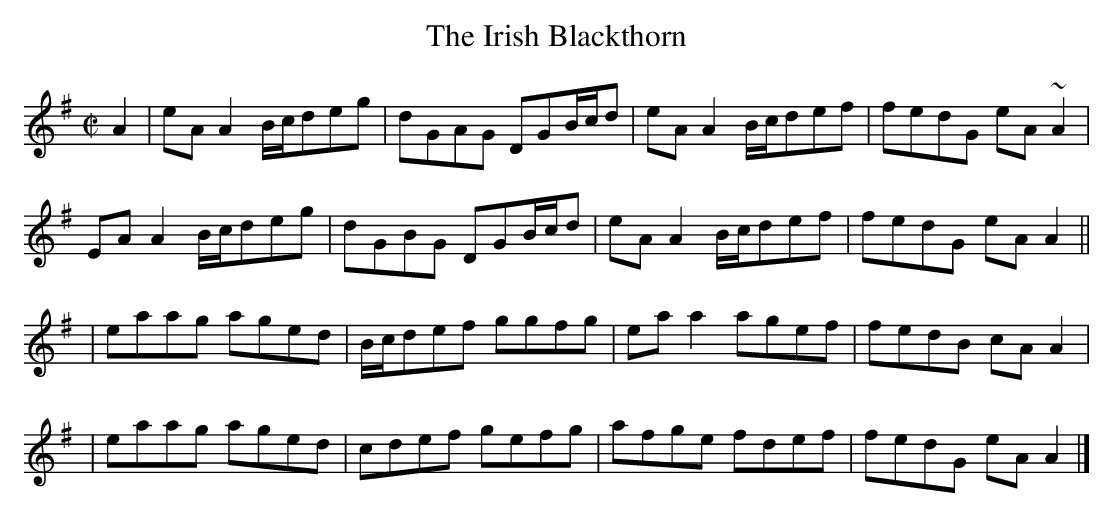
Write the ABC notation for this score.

X:1
T:Irish Blackthorn, The
K:ADor
M:C|
A2|eAA2 B/c/deg|dGAG DGB/c/d|eAA2 B/c/def|fedG eA~A2|
EAA2 B/c/deg|dGBG DGB/c/d|eAA2 B/c/def|fedG eAA2||
|eaag aged|B/c/def ggfg|eaa2 agef|fedB cAA2|
|eaag aged|cdef gefg|afge fdef|fedG eAA2|]
